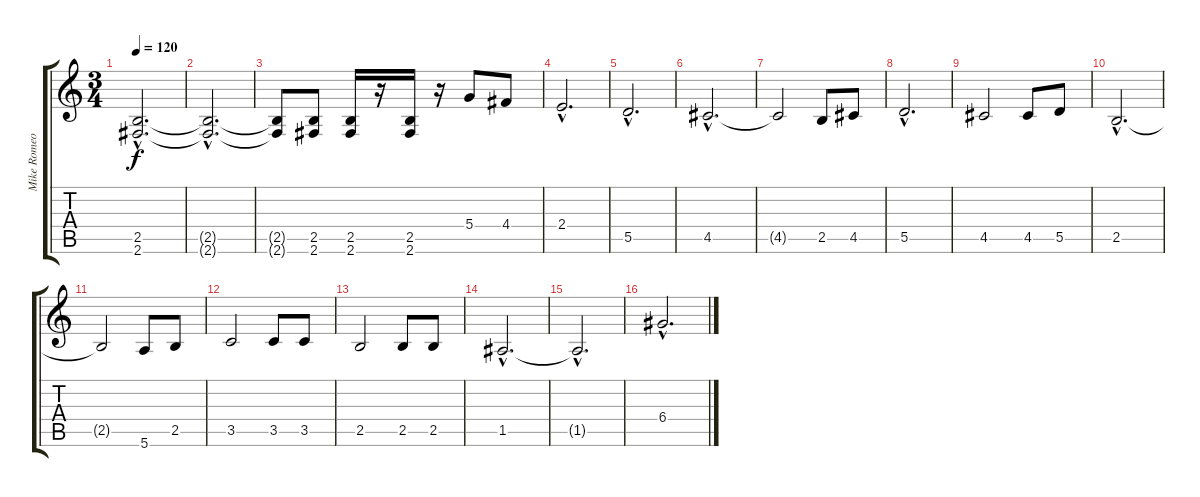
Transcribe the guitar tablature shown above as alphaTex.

\track ("Mike Romeo (E-Guitar)" "Mike Romeo") {instrument distortionguitar}
\staff {score tabs}
\tuning (E4 B3 G3 D3 A2 E2) {hide}
\ts (3 4)
\tempo 120
\clef g2
\ks c
(2.5{hac t} 2.6{hac t}).2{d dy f} |
(2.5{hac t} 2.6{hac t}).2{d} |
(2.5{t} 2.6{t}).8 (2.5 2.6).8 (2.5 2.6).16 r.16 (2.5 2.6).16 r.16 5.4.8 4.4.8 |
2.4{hac}.2{d} |
5.5{hac}.2{d} |
4.5{hac}.2{d} |
4.5{t}.2 2.5.8 4.5.8 |
5.5{hac}.2{d} |
4.5.2 4.5.8 5.5.8 |
2.5{hac}.2{d} |
2.5{t}.2 5.6.8 2.5.8 |
3.5.2 3.5.8 3.5.8 |
2.5.2 2.5.8 2.5.8 |
1.5{hac}.2{d} |
1.5{hac t}.2{d} |
6.4{hac}.2{d}
